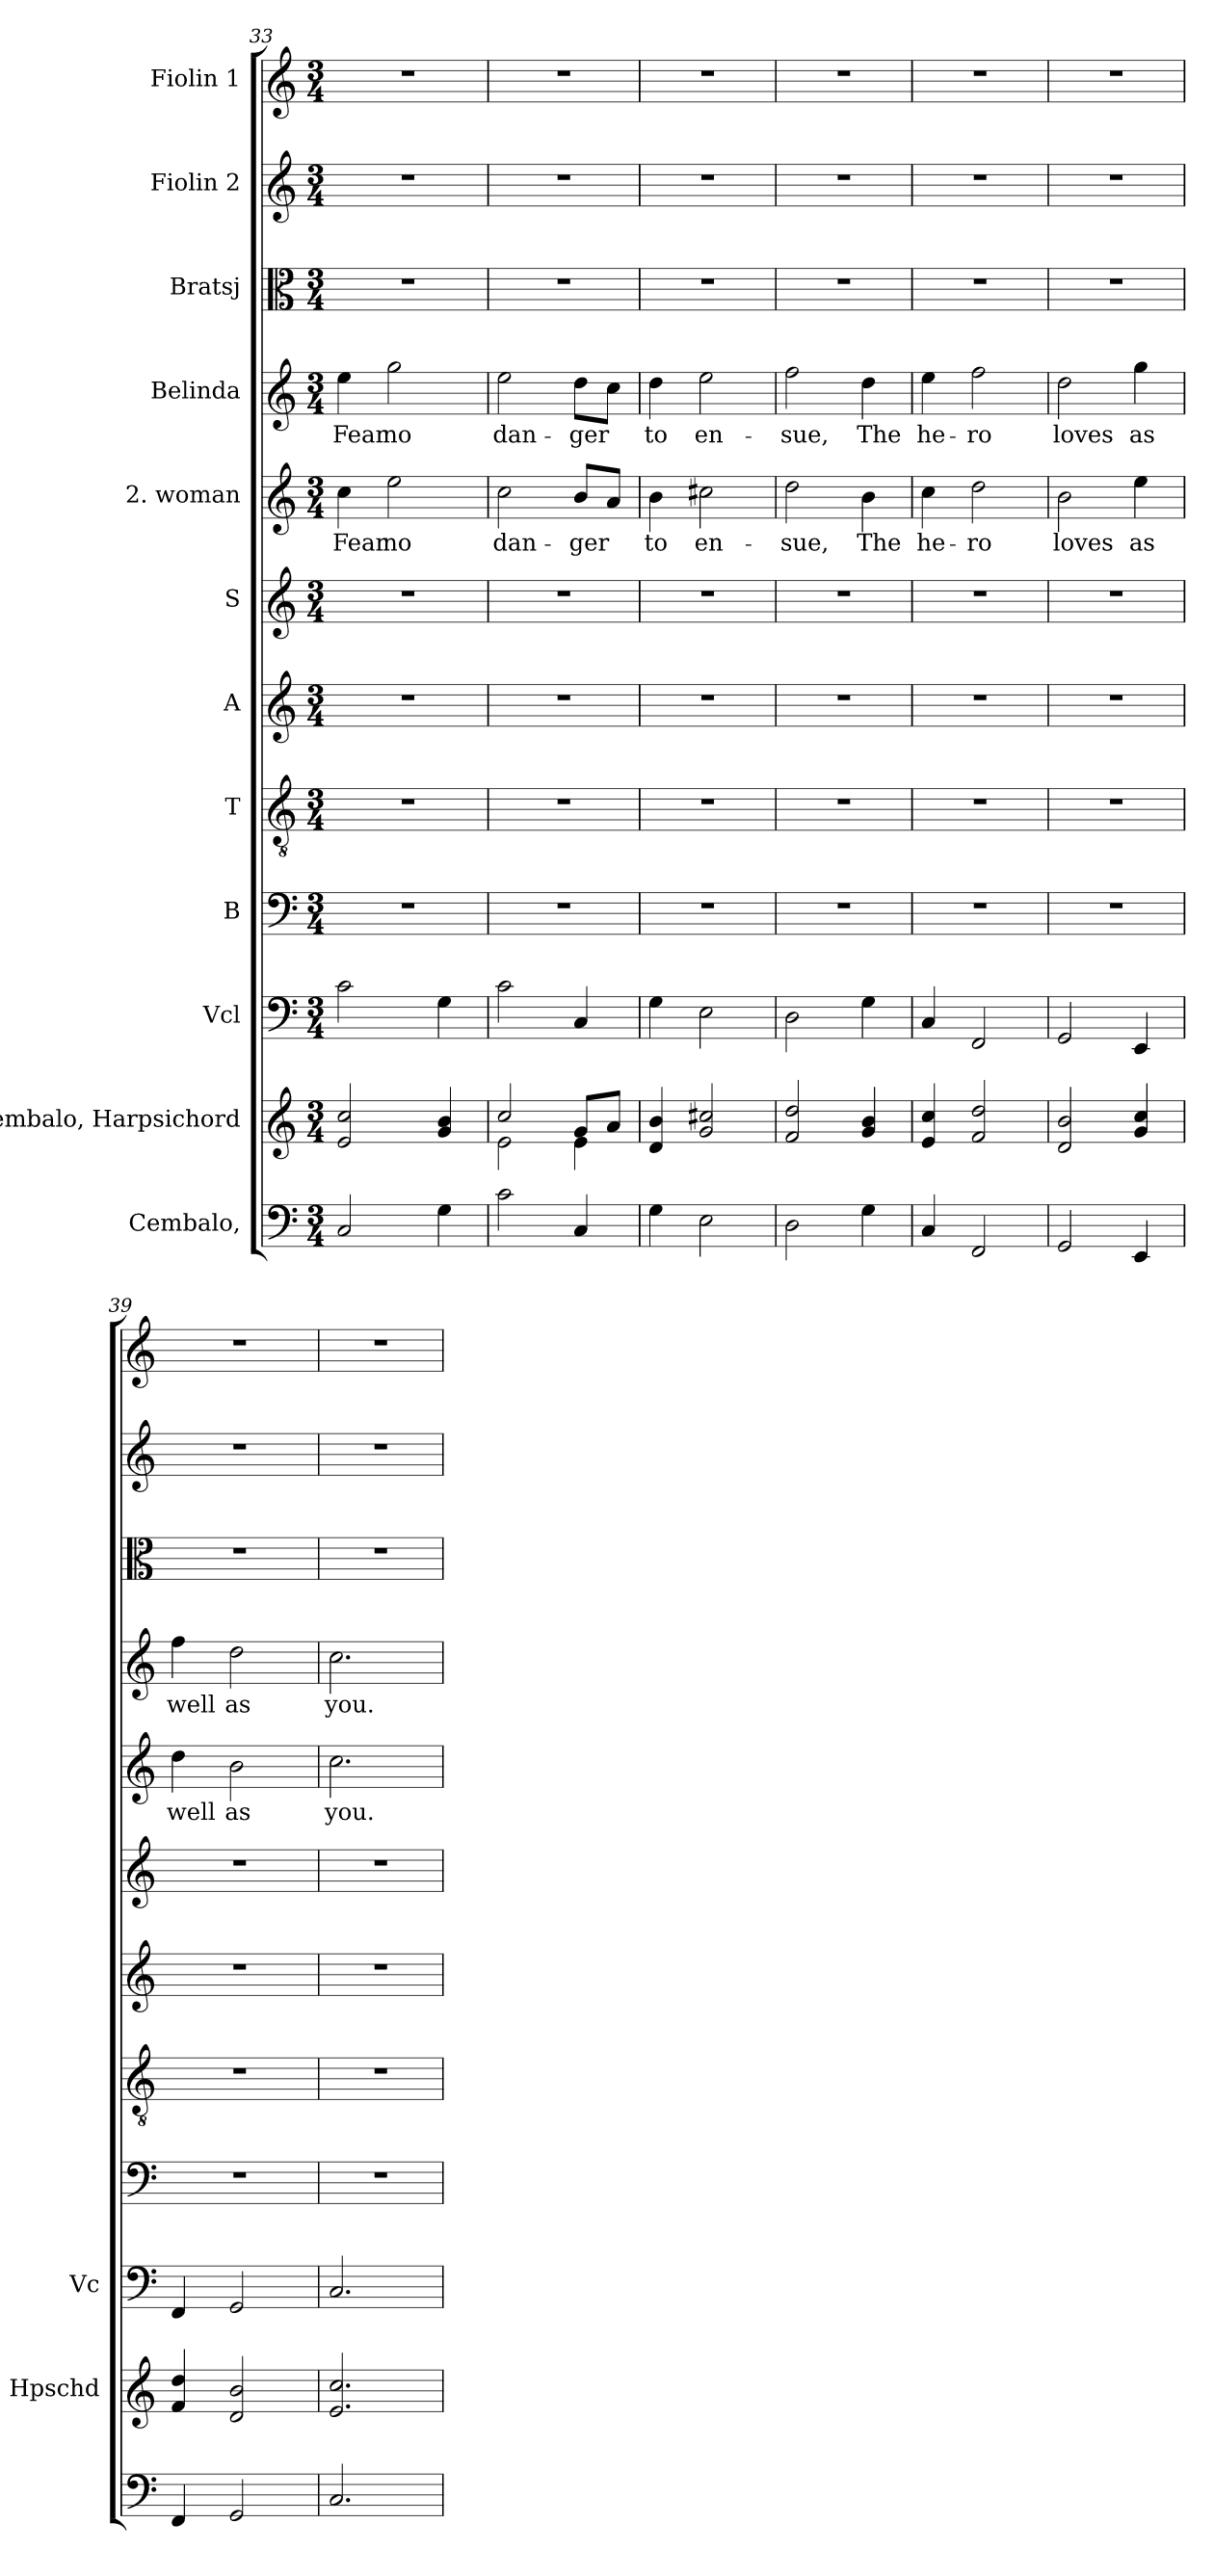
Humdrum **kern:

**kern	**kern	**kern	**kern	**kern	**kern	**kern	**kern	**text	**kern	**text	**kern	**kern	**kern
*part12	*part11	*part10	*part9	*part8	*part7	*part6	*part5	*part5	*part4	*part4	*part3	*part2	*part1
*staff12	*staff11	*staff10	*staff9	*staff8	*staff7	*staff6	*staff5	*staff5	*staff4	*staff4	*staff3	*staff2	*staff1
*I"Cembalo,	*I"Cembalo, Harpsichord	*I"Vcl	*I"B	*I"T	*I"A	*I"S	*I"2. woman	*	*I"Belinda	*	*I"Bratsj	*I"Fiolin 2	*I"Fiolin 1
*	*I'Hpschd	*I'Vc	*	*	*	*	*	*	*	*	*	*	*
*clefF4	*clefG2	*clefF4	*clefF4	*clefGv2	*clefG2	*clefG2	*clefG2	*	*clefG2	*	*clefC3	*clefG2	*clefG2
*k[]	*k[]	*k[]	*k[]	*k[]	*k[]	*k[]	*k[]	*	*k[]	*	*k[]	*k[]	*k[]
*M3/4	*M3/4	*M3/4	*M3/4	*M3/4	*M3/4	*M3/4	*M3/4	*	*M3/4	*	*M3/4	*M3/4	*M3/4
=33	=33	=33	=33	=33	=33	=33	=33	=33	=33	=33	=33	=33	=33
!	!	!	!	!	!	!	!	!LO:LY:b	!	!LO:LY:b	!	!	!
2C/	2e/ 2cc/	2c\	2.r	2.r	2.r	2.r	4cc\	Fear	4ee\	Fear	2.r	2.r	2.r
!	!	!	!	!	!	!	!	!LO:LY:b	!	!LO:LY:b	!	!	!
.	.	.	.	.	.	.	2ee\	no	2gg\	no	.	.	.
4G\	4g/ 4b/	4G\	.	.	.	.	.	.	.	.	.	.	.
=34	=34	=34	=34	=34	=34	=34	=34	=34	=34	=34	=34	=34	=34
*	*^	*	*	*	*	*	*	*	*	*	*	*	*
!	!	!	!	!	!	!	!	!	!LO:LY:b	!	!LO:LY:b	!	!	!
2c\	2cc/	2e\	2c\	2.r	2.r	2.r	2.r	2cc\	dan-	2ee\	dan-	2.r	2.r	2.r
!	!	!	!	!	!	!	!	!	!LO:LY:b	!	!LO:LY:b	!	!	!
4C/	8g/L	4e\	4C/	.	.	.	.	8b/L	-ger	8dd\L	-ger	.	.	.
.	8a/J	.	.	.	.	.	.	8a/J	.	8cc\J	.	.	.	.
*	*v	*v	*	*	*	*	*	*	*	*	*	*	*	*
=35	=35	=35	=35	=35	=35	=35	=35	=35	=35	=35	=35	=35	=35
!	!	!	!	!	!	!	!	!LO:LY:b	!	!LO:LY:b	!	!	!
4G\	4d/ 4b/	4G\	2.r	2.r	2.r	2.r	4b\	to	4dd\	to	2.r	2.r	2.r
!	!	!	!	!	!	!	!	!LO:LY:b	!	!LO:LY:b	!	!	!
2E\	2g/ 2cc#X/	2E\	.	.	.	.	2cc#X\	en-	2ee\	en-	.	.	.
=36	=36	=36	=36	=36	=36	=36	=36	=36	=36	=36	=36	=36	=36
!	!	!	!	!	!	!	!	!LO:LY:b	!	!LO:LY:b	!	!	!
2D\	2f/ 2dd/	2D\	2.r	2.r	2.r	2.r	2dd\	-sue,	2ff\	-sue,	2.r	2.r	2.r
!	!	!	!	!	!	!	!	!LO:LY:b	!	!LO:LY:b	!	!	!
4G\	4g/ 4b/	4G\	.	.	.	.	4b\	The	4dd\	The	.	.	.
=37	=37	=37	=37	=37	=37	=37	=37	=37	=37	=37	=37	=37	=37
!	!	!	!	!	!	!	!	!LO:LY:b	!	!LO:LY:b	!	!	!
4C/	4e/ 4cc/	4C/	2.r	2.r	2.r	2.r	4cc\	he-	4ee\	he-	2.r	2.r	2.r
!	!	!	!	!	!	!	!	!LO:LY:b	!	!LO:LY:b	!	!	!
2FF/	2f/ 2dd/	2FF/	.	.	.	.	2dd\	-ro	2ff\	-ro	.	.	.
=38	=38	=38	=38	=38	=38	=38	=38	=38	=38	=38	=38	=38	=38
!	!	!	!	!	!	!	!	!LO:LY:b	!	!LO:LY:b	!	!	!
2GG/	2d/ 2b/	2GG/	2.r	2.r	2.r	2.r	2b\	loves	2dd\	loves	2.r	2.r	2.r
!	!	!	!	!	!	!	!	!LO:LY:b	!	!LO:LY:b	!	!	!
4EE/	4g/ 4cc/	4EE/	.	.	.	.	4ee\	as	4gg\	as	.	.	.
!!LO:PB:g=z
=39	=39	=39	=39	=39	=39	=39	=39	=39	=39	=39	=39	=39	=39
!	!	!	!	!	!	!	!	!LO:LY:b	!	!LO:LY:b	!	!	!
4FF/	4f/ 4dd/	4FF/	2.r	2.r	2.r	2.r	4dd\	well	4ff\	well	2.r	2.r	2.r
!	!	!	!	!	!	!	!	!LO:LY:b	!	!LO:LY:b	!	!	!
2GG/	2d/ 2b/	2GG/	.	.	.	.	2b\	as	2dd\	as	.	.	.
=40	=40	=40	=40	=40	=40	=40	=40	=40	=40	=40	=40	=40	=40
!	!	!	!	!	!	!	!	!LO:LY:b	!	!LO:LY:b	!	!	!
2.C/	2.e/ 2.cc/	2.C/	2.r	2.r	2.r	2.r	2.cc\	you.	2.cc\	you.	2.r	2.r	2.r
=	=	=	=	=	=	=	=	=	=	=	=	=	=
*-	*-	*-	*-	*-	*-	*-	*-	*-	*-	*-	*-	*-	*-
